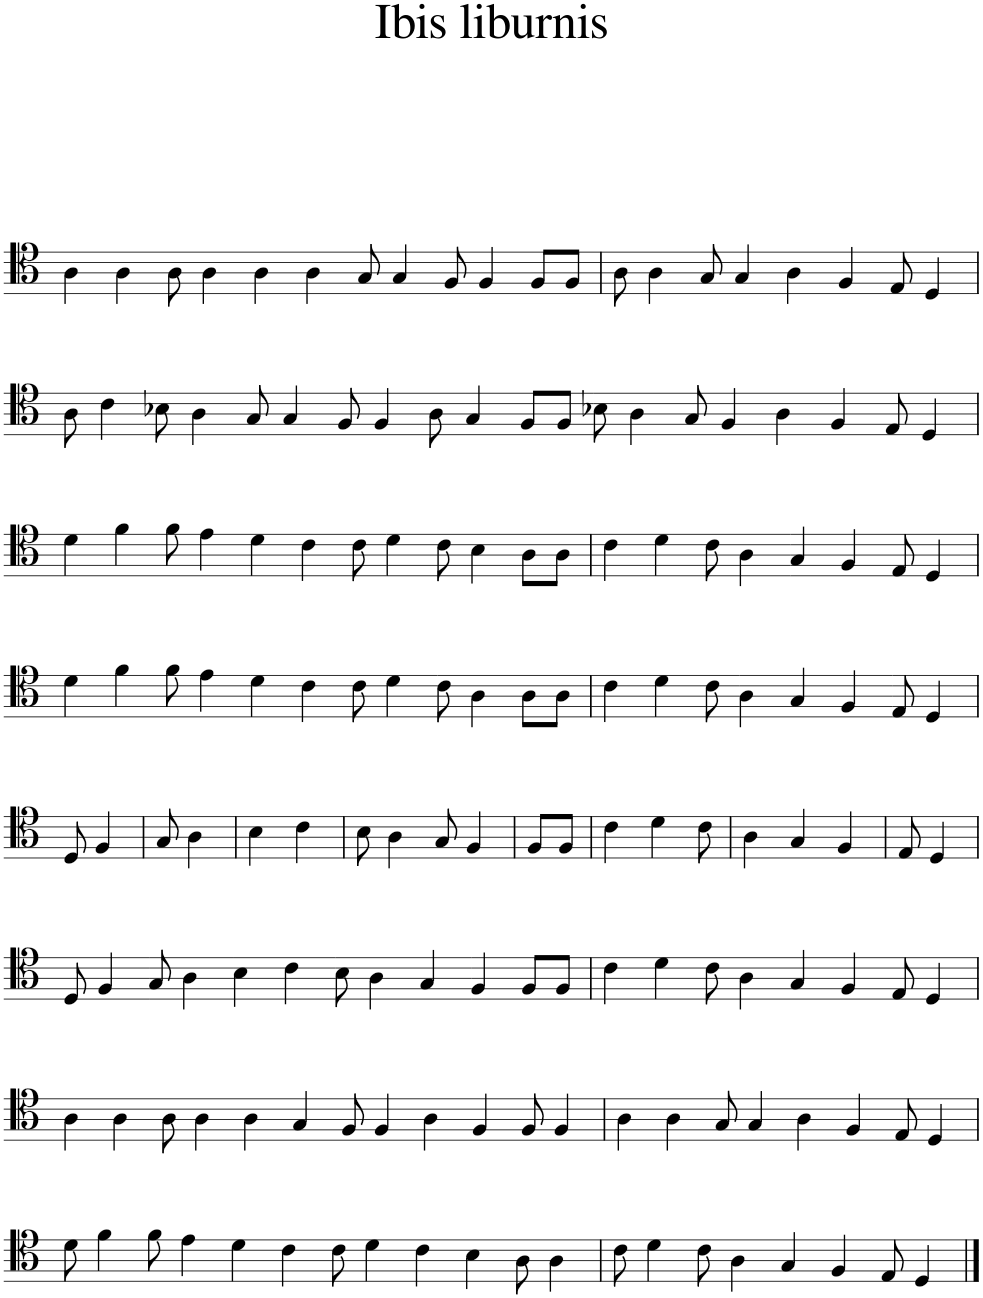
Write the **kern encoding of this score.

**kern
*part1
*staff1
*I"Piano
*I'Pno.
*clefC4
*k[]
*M19/8
=1
4A\
4A\
8A\
4A\
4A\
4A\
8G/
4G/
8F/
4F/
8F/L
8F/J
=2
*M13/8
8A\
4A\
8G/
4G/
4A\
4F/
8E/
4D/
!!LO:LB:g=z
=3
8A\
4c\
8B-X\
4A\
8G/
4G/
8F/
4F/
8A\
=4-
*M2/4
4G/
8F/L
8F/J
=5-
*M13/8
8B-X\
4A\
8G/
4F/
4A\
4F/
8E/
4D/
!!LO:LB:g=z
=6
*M12/8
4d\
4f\
8f\
4e\
4d\
4c\
8c\
=7-
*M7/8
4d\
8c\
4B\
8A\L
8A\J
=8
4c\
4d\
8c\
4A\
=9-
4G/
4F/
8E/
4D/
!!LO:LB:g=z
=10
4d\
4f\
8f\
4e\
=11-
4d\
4c\
8c\
4d\
=12-
*M5/8
8c\
4A\
8A\L
8A\J
=13
4c\
4d\
8c\
=14-
*M3/4
4A\
4G/
4F/
=15-
*M3/8
8E/
4D/
!!LO:LB:g=z
=16
8D/
4F/
=17
8G/
4A\
=18
*M2/4
4B\
4c\
=19
*M3/4
8B\
4A\
8G/
4F/
=20
*M2/8
8F/L
8F/J
=21
*M5/8
4c\
4d\
8c\
=22
*M3/4
4A\
4G/
4F/
=23
*M3/8
8E/
4D/
!!LO:LB:g=z
=24
8D/
4F/
=25-
8G/
4A\
=26-
*M2/4
4B\
4c\
=27-
*M5/8
8B\
4A\
4G/
=28-
*M2/4
4F/
8F/L
8F/J
=29
*M14/8
4c\
4d\
8c\
4A\
4G/
4F/
8E/
4D/
!!LO:LB:g=z
=30
*M21/8
4A\
4A\
8A\
4A\
4A\
4G/
8F/
4F/
4A\
4F/
8F/
4F/
=31
*M14/8
4A\
4A\
8G/
4G/
4A\
4F/
8E/
4D/
!!LO:LB:g=z
=32
*M20/8
8d\
4f\
8f\
4e\
4d\
4c\
8c\
4d\
4c\
4B\
8A\
4A\
=33
*M13/8
8c\
4d\
8c\
4A\
4G/
4F/
8E/
4D/
==
*-
